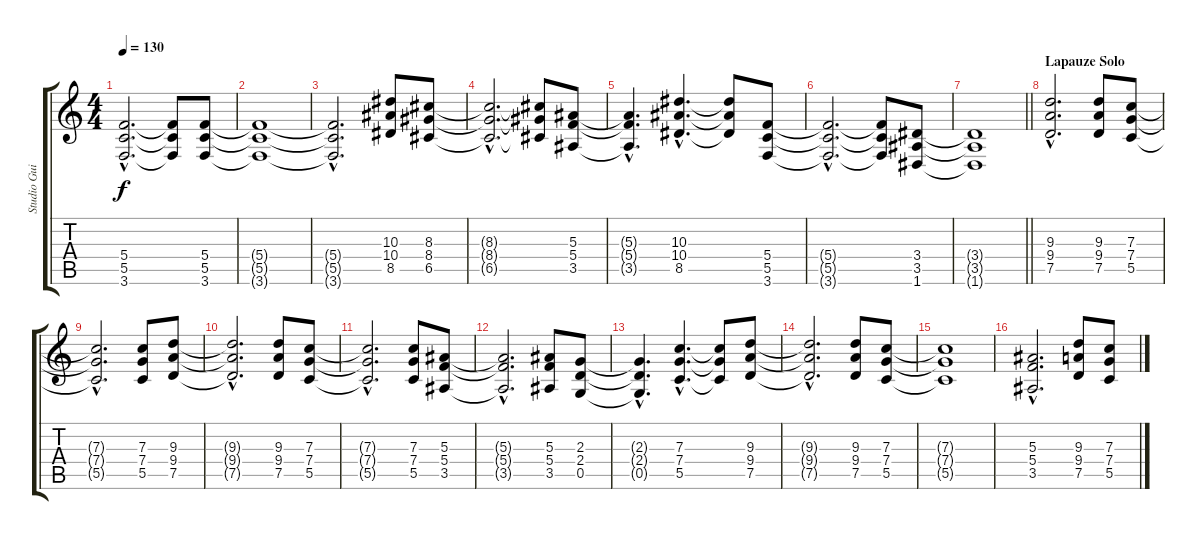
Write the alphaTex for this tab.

\track ("Studio Guitar" "Studio Gui") {instrument overdrivenguitar}
\staff {score tabs}
\tuning (D4 A3 F3 C3 G2 D2) {hide}
\ts (4 4)
\tempo 130
\clef g2
\ks c
(5.4{hac t} 5.5{hac t} 3.6{hac t}).2{d dy f} (5.4{t} 5.5{t} 3.6{t}).8 (5.4 5.5 3.6).8 |
(5.4{t} 5.5{t} 3.6{t}).1 |
(5.4{hac t} 5.5{hac t} 3.6{hac t}).2{d} (10.3 10.4 8.5).8 (8.3 8.4 6.5).8 |
(8.3{hac t} 8.4{hac t} 6.5{hac t}).2{d} (8.3{t} 8.4{t} 6.5{t}).8 (5.3 5.4 3.5).8 |
(5.3{hac t} 5.4{hac t} 3.5{hac t}).4{d} (10.3{hac} 10.4{hac} 8.5{hac}).4{d} (10.3{t} 10.4{t} 8.5{t}).8 (5.4 5.5 3.6).8 |
(5.4{hac t} 5.5{hac t} 3.6{hac t}).2{d} (5.4{t} 5.5{t} 3.6{t}).8 (3.4 3.5 1.6).8 |
\barLineRight lightlight
(3.4{t} 3.5{t} 1.6{t}).1 |
\section ("" "Lapauze Solo")
(9.3{hac} 9.4{hac} 7.5{hac}).2{d volume 10 balance 16 instrument distortionguitar} (9.3 9.4 7.5).8 (7.3 7.4 5.5).8 |
(7.3{hac t} 7.4{hac t} 5.5{hac t}).2{d} (7.3 7.4 5.5).8 (9.3 9.4 7.5).8 |
(9.3{hac t} 9.4{hac t} 7.5{hac t}).2{d} (9.3 9.4 7.5).8 (7.3 7.4 5.5).8 |
(7.3{hac t} 7.4{hac t} 5.5{hac t}).2{d} (7.3 7.4 5.5).8 (5.3 5.4 3.5).8 |
(5.3{hac t} 5.4{hac t} 3.5{hac t}).2{d} (5.3 5.4 3.5).8 (2.3 2.4 0.5).8 |
(2.3{hac t} 2.4{hac t} 0.5{hac t}).4{d} (7.3{hac} 7.4{hac} 5.5{hac}).4{d} (7.3{t} 7.4{t} 5.5{t}).8 (9.3 9.4 7.5).8 |
(9.3{hac t} 9.4{hac t} 7.5{hac t}).2{d} (9.3 9.4 7.5).8 (7.3 7.4 5.5).8 |
(7.3{t} 7.4{t} 5.5{t}).1 |
(5.3{hac} 5.4{hac} 3.5{hac}).2{d} (9.3 9.4 7.5).8 (7.3 7.4 5.5).8
